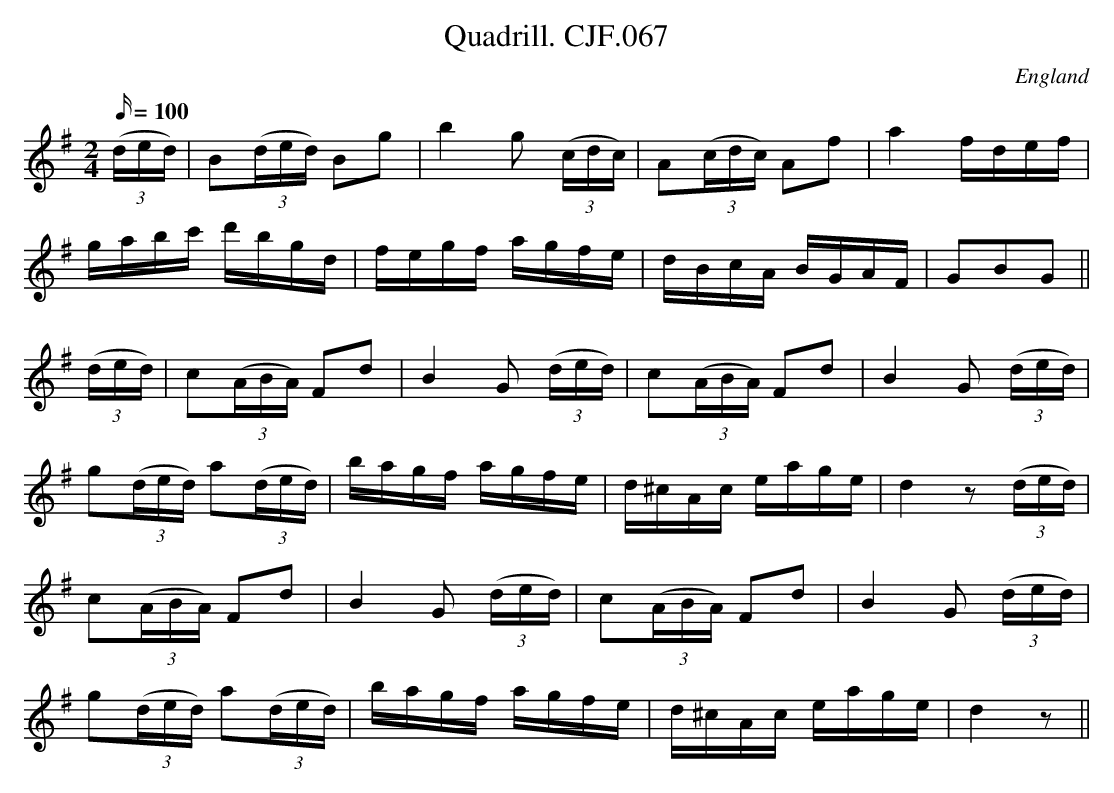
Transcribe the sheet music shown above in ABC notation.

X:1
T:Quadrill. CJF.067
M:2/4
L:1/16
Q:100
O:England
K:G
((3ded)|B2((3ded) B2g2|b4g2 ((3cdc)|A2((3cdc) A2f2|\
a4fdef|!gabc' d'bgd|fegf agfe|dBcA BGAF|G2B2G2||!
((3ded)|c2((3ABA) F2d2|B4G2 ((3ded)|c2((3ABA) F2d2|\
B4G2 ((3ded)|!g2((3ded) a2((3ded)|bagf agfe|d^cAc eage|d4z2((3ded)|!
c2((3ABA) F2d2|B4G2 ((3ded)|c2((3ABA) F2d2|\
B4G2 ((3ded)|!g2((3ded) a2((3ded)|bagf agfe|d^cAc eage|d4z2||
